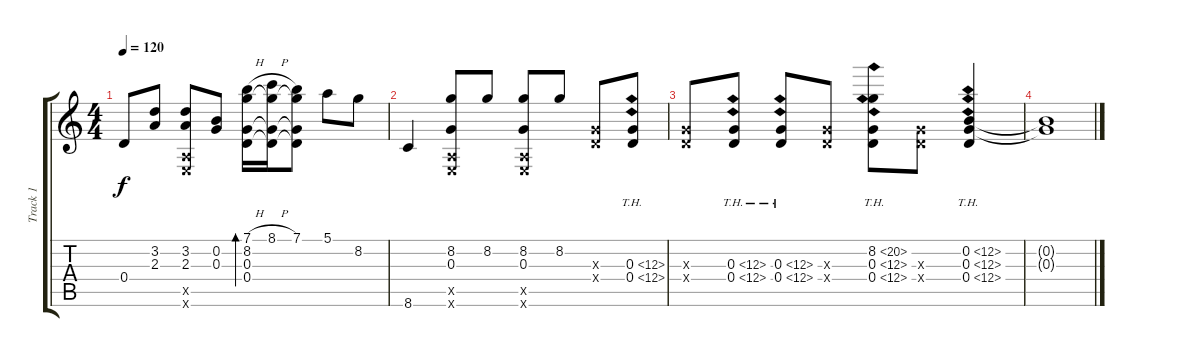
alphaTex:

\track ("Track 1" "Track 1") {instrument acousticguitarsteel}
\staff {score tabs}
\tuning (E4 B3 G3 D3 A2 E2) {hide}
\ts (4 4)
\tempo 120
\clef g2
\ks c
0.4.8{dy f} (3.2 2.3).8 (3.2 2.3 0.5{x} 0.6{x}).8 (0.2 0.3).8 (7.1{h} 8.2 0.3 0.4).16{bd 60} (8.1{h} 8.2{t} 0.3{t} 0.4{t}).16 (7.1 8.2{t} 0.3{t} 0.4{t}).8 5.1.8 8.2.8 |
8.6.4 (8.2 0.3 0.5{x} 0.6{x}).8 8.2.8 (8.2 0.3 0.5{x} 0.6{x}).8 8.2.8 (0.3{x} 0.4{x}).8 (0.3{th 12} 0.4{th 12}).8 |
(0.3{x} 0.4{x}).8 (0.3{th 12} 0.4{th 12}).8 (0.3{th 12} 0.4{th 12}).8 (0.3{x} 0.4{x}).8 (8.2{th 12} 0.3{th 12} 0.4{th 12}).8 (0.3{x} 0.4{x}).8 (0.2{th 12} 0.3{th 12} 0.4{th 12}).4 |
(0.2{t} 0.3{t}).1
